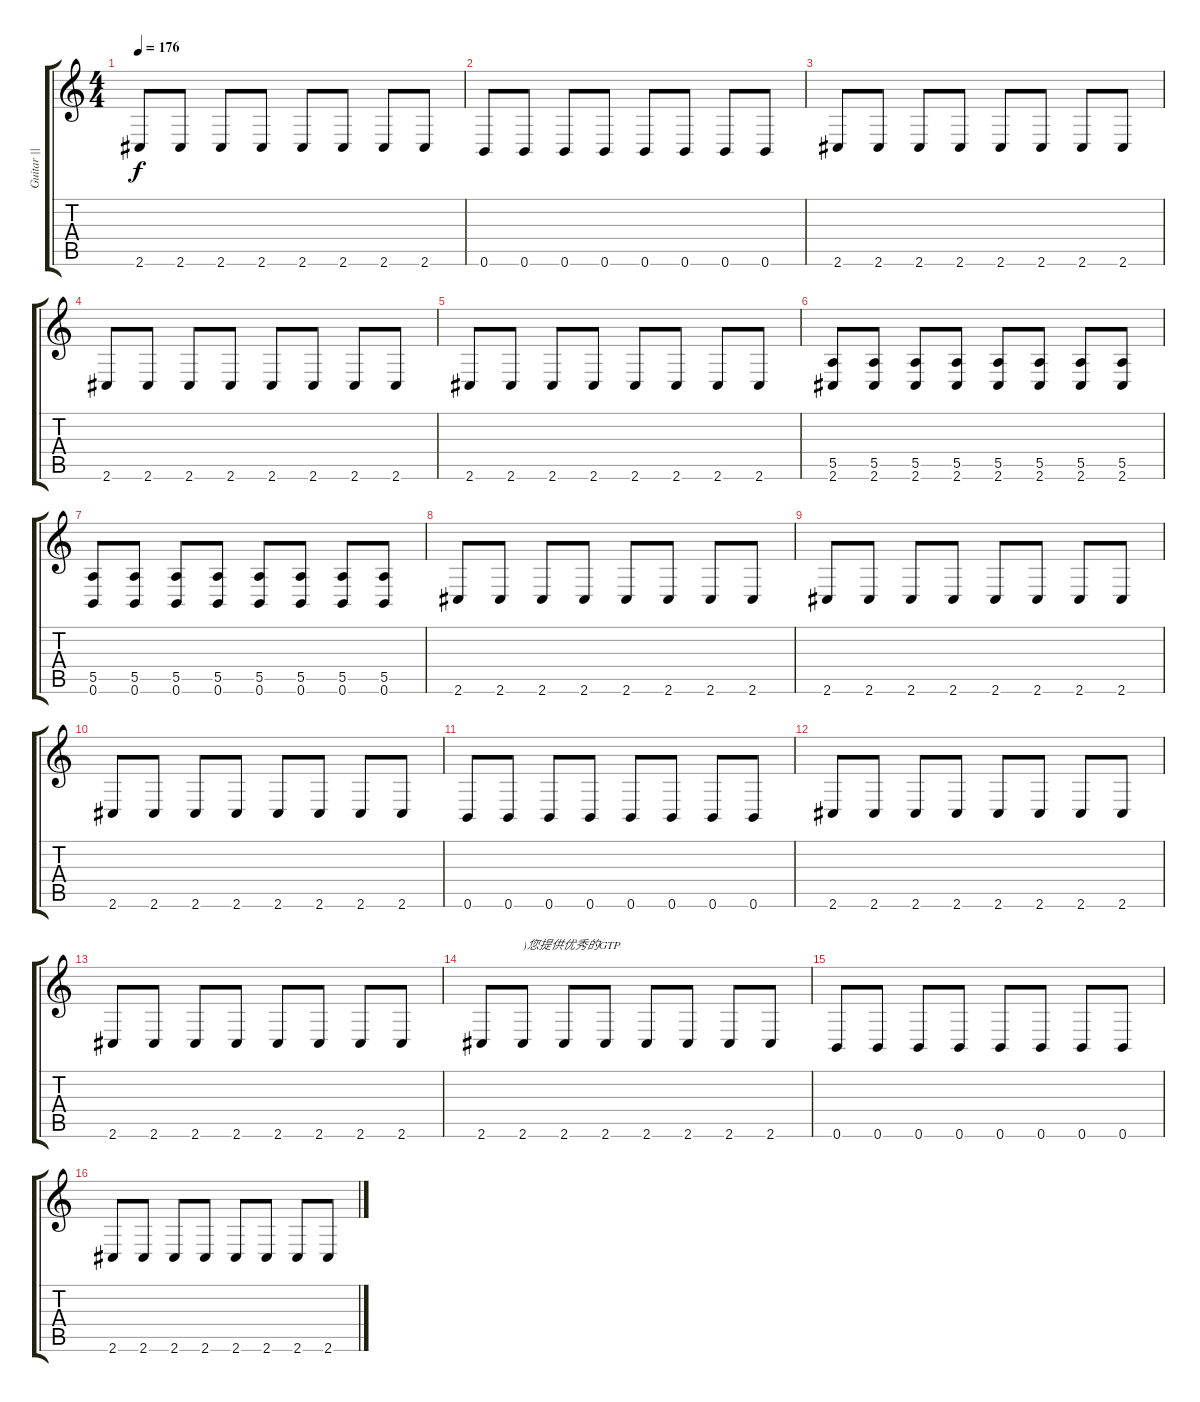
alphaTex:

\track ("Guitar ||" "Guitar ||") {instrument overdrivenguitar}
\staff {score tabs}
\tuning (E4 B3 G3 D3 E2 B1) {hide}
\ts (4 4)
\tempo 176
\clef g2
\ks c
2.6.8{dy f} 2.6.8 2.6.8 2.6.8 2.6.8 2.6.8 2.6.8 2.6.8 |
0.6.8 0.6.8 0.6.8 0.6.8 0.6.8 0.6.8 0.6.8 0.6.8 |
2.6.8 2.6.8 2.6.8 2.6.8 2.6.8 2.6.8 2.6.8 2.6.8 |
2.6.8 2.6.8 2.6.8 2.6.8 2.6.8 2.6.8 2.6.8 2.6.8 |
2.6.8 2.6.8 2.6.8 2.6.8 2.6.8 2.6.8 2.6.8 2.6.8 |
(5.5 2.6).8 (5.5 2.6).8 (5.5 2.6).8 (5.5 2.6).8 (5.5 2.6).8 (5.5 2.6).8 (5.5 2.6).8 (5.5 2.6).8 |
(5.5 0.6).8 (5.5 0.6).8 (5.5 0.6).8 (5.5 0.6).8 (5.5 0.6).8 (5.5 0.6).8 (5.5 0.6).8 (5.5 0.6).8 |
2.6.8 2.6.8 2.6.8 2.6.8 2.6.8 2.6.8 2.6.8 2.6.8 |
2.6.8 2.6.8 2.6.8 2.6.8 2.6.8 2.6.8 2.6.8 2.6.8 |
2.6.8 2.6.8 2.6.8 2.6.8 2.6.8 2.6.8 2.6.8 2.6.8 |
0.6.8 0.6.8 0.6.8 0.6.8 0.6.8 0.6.8 0.6.8 0.6.8 |
2.6.8 2.6.8 2.6.8 2.6.8 2.6.8 2.6.8 2.6.8 2.6.8 |
2.6.8 2.6.8 2.6.8 2.6.8 2.6.8 2.6.8 2.6.8 2.6.8 |
2.6.8 2.6.8{txt ")您提供优秀的GTP"} 2.6.8 2.6.8 2.6.8 2.6.8 2.6.8 2.6.8 |
0.6.8 0.6.8 0.6.8 0.6.8 0.6.8 0.6.8 0.6.8 0.6.8 |
2.6.8 2.6.8 2.6.8 2.6.8 2.6.8 2.6.8 2.6.8 2.6.8
